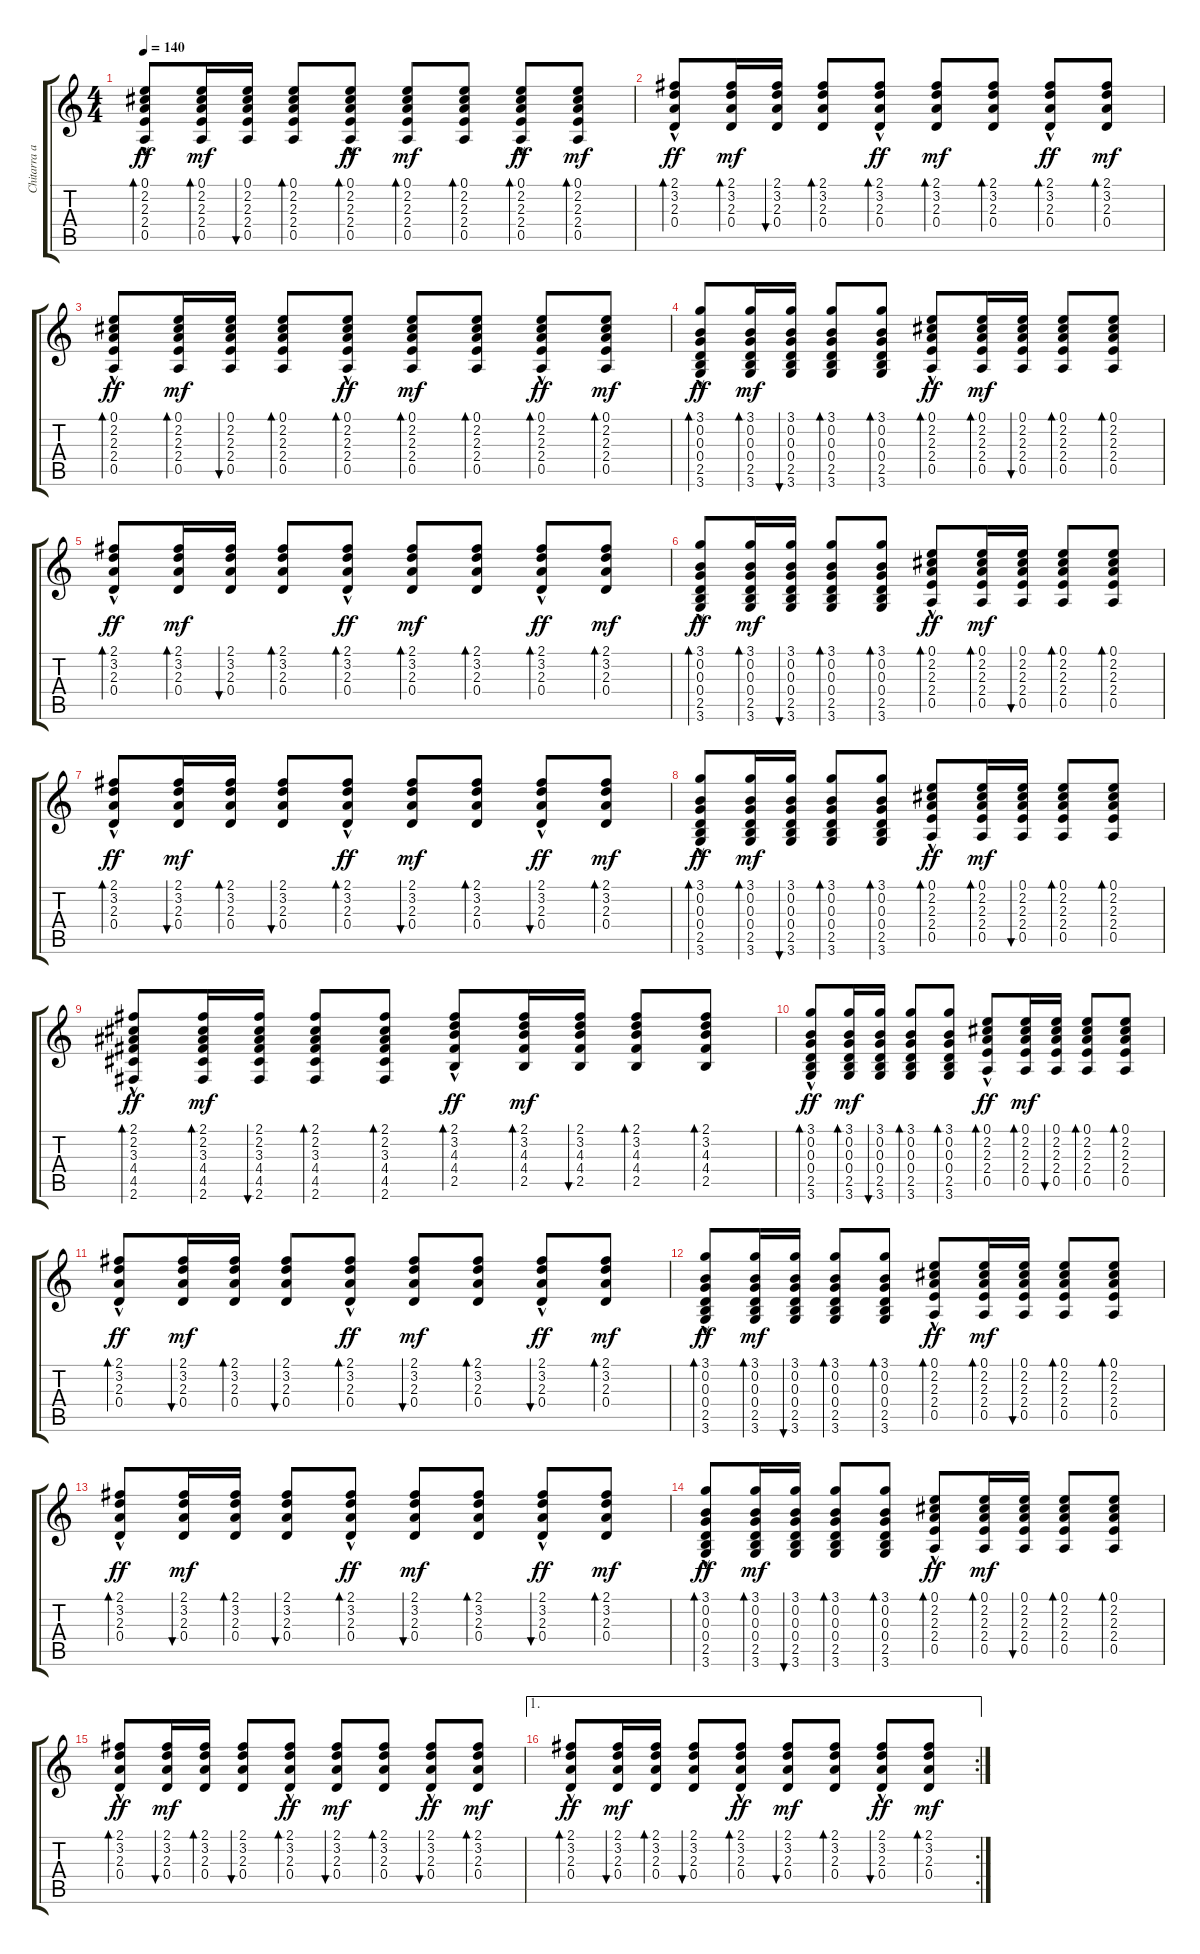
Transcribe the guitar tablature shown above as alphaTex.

\track ("Chitarra acustica 2" "Chitarra a") {instrument acousticguitarsteel}
\staff {score tabs}
\tuning (E4 B3 G3 D3 A2 E2) {hide}
\ts (4 4)
\tempo 140
\clef g2
\ks c
(0.1{hac} 2.2{hac} 2.3{hac} 2.4{hac} 0.5{hac}).8{bd 120 dy ff} (0.1 2.2 2.3 2.4 0.5).16{bd 60 dy mf} (0.1 2.2 2.3 2.4 0.5).16{bu 60} (0.1 2.2 2.3 2.4 0.5).8{bd 60} (0.1{hac} 2.2{hac} 2.3{hac} 2.4{hac} 0.5{hac}).8{bd 120 dy ff} (0.1 2.2 2.3 2.4 0.5).8{bd 60 dy mf} (0.1 2.2 2.3 2.4 0.5).8{bd 120} (0.1{hac} 2.2{hac} 2.3{hac} 2.4{hac} 0.5{hac}).8{bd 60 dy ff} (0.1 2.2 2.3 2.4 0.5).8{bd 120 dy mf} |
(2.1{hac} 3.2{hac} 2.3{hac} 0.4{hac}).8{bd 120 dy ff} (2.1 3.2 2.3 0.4).16{bd 60 dy mf} (2.1 3.2 2.3 0.4).16{bu 60} (2.1 3.2 2.3 0.4).8{bd 60} (2.1{hac} 3.2{hac} 2.3{hac} 0.4{hac}).8{bd 120 dy ff} (2.1 3.2 2.3 0.4).8{bd 60 dy mf} (2.1 3.2 2.3 0.4).8{bd 120} (2.1{hac} 3.2{hac} 2.3{hac} 0.4{hac}).8{bd 60 dy ff} (2.1 3.2 2.3 0.4).8{bd 120 dy mf} |
(0.1{hac} 2.2{hac} 2.3{hac} 2.4{hac} 0.5{hac}).8{bd 120 dy ff} (0.1 2.2 2.3 2.4 0.5).16{bd 60 dy mf} (0.1 2.2 2.3 2.4 0.5).16{bu 60} (0.1 2.2 2.3 2.4 0.5).8{bd 60} (0.1{hac} 2.2{hac} 2.3{hac} 2.4{hac} 0.5{hac}).8{bd 120 dy ff} (0.1 2.2 2.3 2.4 0.5).8{bd 60 dy mf} (0.1 2.2 2.3 2.4 0.5).8{bd 120} (0.1{hac} 2.2{hac} 2.3{hac} 2.4{hac} 0.5{hac}).8{bd 60 dy ff} (0.1 2.2 2.3 2.4 0.5).8{bd 120 dy mf} |
(3.1{hac} 0.2{hac} 0.3{hac} 0.4{hac} 2.5{hac} 3.6{hac}).8{bd 60 dy ff} (3.1 0.2 0.3 0.4 2.5 3.6).16{bd 60 dy mf} (3.1 0.2 0.3 0.4 2.5 3.6).16{bu 60} (3.1 0.2 0.3 0.4 2.5 3.6).8{bd 60} (3.1 0.2 0.3 0.4 2.5 3.6).8{bd 60} (0.1{hac} 2.2{hac} 2.3{hac} 2.4{hac} 0.5{hac}).8{bd 60 dy ff} (0.1 2.2 2.3 2.4 0.5).16{bd 60 dy mf} (0.1 2.2 2.3 2.4 0.5).16{bu 60} (0.1 2.2 2.3 2.4 0.5).8{bd 60} (0.1 2.2 2.3 2.4 0.5).8{bd 60} |
(2.1{hac} 3.2{hac} 2.3{hac} 0.4{hac}).8{bd 120 dy ff} (2.1 3.2 2.3 0.4).16{bd 60 dy mf} (2.1 3.2 2.3 0.4).16{bu 60} (2.1 3.2 2.3 0.4).8{bd 60} (2.1{hac} 3.2{hac} 2.3{hac} 0.4{hac}).8{bd 120 dy ff} (2.1 3.2 2.3 0.4).8{bd 60 dy mf} (2.1 3.2 2.3 0.4).8{bd 120} (2.1{hac} 3.2{hac} 2.3{hac} 0.4{hac}).8{bd 60 dy ff} (2.1 3.2 2.3 0.4).8{bd 120 dy mf} |
(3.1{hac} 0.2{hac} 0.3{hac} 0.4{hac} 2.5{hac} 3.6{hac}).8{bd 60 dy ff} (3.1 0.2 0.3 0.4 2.5 3.6).16{bd 60 dy mf} (3.1 0.2 0.3 0.4 2.5 3.6).16{bu 60} (3.1 0.2 0.3 0.4 2.5 3.6).8{bd 60} (3.1 0.2 0.3 0.4 2.5 3.6).8{bd 60} (0.1{hac} 2.2{hac} 2.3{hac} 2.4{hac} 0.5{hac}).8{bd 60 dy ff} (0.1 2.2 2.3 2.4 0.5).16{bd 60 dy mf} (0.1 2.2 2.3 2.4 0.5).16{bu 60} (0.1 2.2 2.3 2.4 0.5).8{bd 60} (0.1 2.2 2.3 2.4 0.5).8{bd 60} |
(2.1{hac} 3.2{hac} 2.3{hac} 0.4{hac}).8{bd 120 dy ff} (2.1 3.2 2.3 0.4).16{bu 120 dy mf} (2.1 3.2 2.3 0.4).16{bd 120} (2.1 3.2 2.3 0.4).8{bu 120} (2.1{hac} 3.2{hac} 2.3{hac} 0.4{hac}).8{bd 120 dy ff} (2.1 3.2 2.3 0.4).8{bu 120 dy mf} (2.1 3.2 2.3 0.4).8{bd 120} (2.1{hac} 3.2{hac} 2.3{hac} 0.4{hac}).8{bu 120 dy ff} (2.1 3.2 2.3 0.4).8{bd 120 dy mf} |
(3.1{hac} 0.2{hac} 0.3{hac} 0.4{hac} 2.5{hac} 3.6{hac}).8{bd 60 dy ff} (3.1 0.2 0.3 0.4 2.5 3.6).16{bd 60 dy mf} (3.1 0.2 0.3 0.4 2.5 3.6).16{bu 60} (3.1 0.2 0.3 0.4 2.5 3.6).8{bd 60} (3.1 0.2 0.3 0.4 2.5 3.6).8{bd 60} (0.1{hac} 2.2{hac} 2.3{hac} 2.4{hac} 0.5{hac}).8{bd 60 dy ff} (0.1 2.2 2.3 2.4 0.5).16{bd 60 dy mf} (0.1 2.2 2.3 2.4 0.5).16{bu 60} (0.1 2.2 2.3 2.4 0.5).8{bd 60} (0.1 2.2 2.3 2.4 0.5).8{bd 60} |
(2.1{hac} 2.2{hac} 3.3{hac} 4.4{hac} 4.5{hac} 2.6{hac}).8{bd 60 dy ff} (2.1 2.2 3.3 4.4 4.5 2.6).16{bd 60 dy mf} (2.1 2.2 3.3 4.4 4.5 2.6).16{bu 60} (2.1 2.2 3.3 4.4 4.5 2.6).8{bd 60} (2.1 2.2 3.3 4.4 4.5 2.6).8{bd 60} (2.1{hac} 3.2{hac} 4.3{hac} 4.4{hac} 2.5{hac}).8{bd 60 dy ff} (2.1 3.2 4.3 4.4 2.5).16{bd 60 dy mf} (2.1 3.2 4.3 4.4 2.5).16{bu 60} (2.1 3.2 4.3 4.4 2.5).8{bd 60} (2.1 3.2 4.3 4.4 2.5).8{bd 60} |
(3.1{hac} 0.2{hac} 0.3{hac} 0.4{hac} 2.5{hac} 3.6{hac}).8{bd 60 dy ff} (3.1 0.2 0.3 0.4 2.5 3.6).16{bd 60 dy mf} (3.1 0.2 0.3 0.4 2.5 3.6).16{bu 60} (3.1 0.2 0.3 0.4 2.5 3.6).8{bd 60} (3.1 0.2 0.3 0.4 2.5 3.6).8{bd 60} (0.1{hac} 2.2{hac} 2.3{hac} 2.4{hac} 0.5{hac}).8{bd 60 dy ff} (0.1 2.2 2.3 2.4 0.5).16{bd 60 dy mf} (0.1 2.2 2.3 2.4 0.5).16{bu 60} (0.1 2.2 2.3 2.4 0.5).8{bd 60} (0.1 2.2 2.3 2.4 0.5).8{bd 60} |
(2.1{hac} 3.2{hac} 2.3{hac} 0.4{hac}).8{bd 120 dy ff} (2.1 3.2 2.3 0.4).16{bu 120 dy mf} (2.1 3.2 2.3 0.4).16{bd 120} (2.1 3.2 2.3 0.4).8{bu 120} (2.1{hac} 3.2{hac} 2.3{hac} 0.4{hac}).8{bd 120 dy ff} (2.1 3.2 2.3 0.4).8{bu 120 dy mf} (2.1 3.2 2.3 0.4).8{bd 120} (2.1{hac} 3.2{hac} 2.3{hac} 0.4{hac}).8{bu 120 dy ff} (2.1 3.2 2.3 0.4).8{bd 120 dy mf} |
(3.1{hac} 0.2{hac} 0.3{hac} 0.4{hac} 2.5{hac} 3.6{hac}).8{bd 60 dy ff} (3.1 0.2 0.3 0.4 2.5 3.6).16{bd 60 dy mf} (3.1 0.2 0.3 0.4 2.5 3.6).16{bu 60} (3.1 0.2 0.3 0.4 2.5 3.6).8{bd 60} (3.1 0.2 0.3 0.4 2.5 3.6).8{bd 60} (0.1{hac} 2.2{hac} 2.3{hac} 2.4{hac} 0.5{hac}).8{bd 60 dy ff} (0.1 2.2 2.3 2.4 0.5).16{bd 60 dy mf} (0.1 2.2 2.3 2.4 0.5).16{bu 60} (0.1 2.2 2.3 2.4 0.5).8{bd 60} (0.1 2.2 2.3 2.4 0.5).8{bd 60} |
(2.1{hac} 3.2{hac} 2.3{hac} 0.4{hac}).8{bd 120 dy ff} (2.1 3.2 2.3 0.4).16{bu 120 dy mf} (2.1 3.2 2.3 0.4).16{bd 120} (2.1 3.2 2.3 0.4).8{bu 120} (2.1{hac} 3.2{hac} 2.3{hac} 0.4{hac}).8{bd 120 dy ff} (2.1 3.2 2.3 0.4).8{bu 120 dy mf} (2.1 3.2 2.3 0.4).8{bd 120} (2.1{hac} 3.2{hac} 2.3{hac} 0.4{hac}).8{bu 120 dy ff} (2.1 3.2 2.3 0.4).8{bd 120 dy mf} |
(3.1{hac} 0.2{hac} 0.3{hac} 0.4{hac} 2.5{hac} 3.6{hac}).8{bd 60 dy ff} (3.1 0.2 0.3 0.4 2.5 3.6).16{bd 60 dy mf} (3.1 0.2 0.3 0.4 2.5 3.6).16{bu 60} (3.1 0.2 0.3 0.4 2.5 3.6).8{bd 60} (3.1 0.2 0.3 0.4 2.5 3.6).8{bd 60} (0.1{hac} 2.2{hac} 2.3{hac} 2.4{hac} 0.5{hac}).8{bd 60 dy ff} (0.1 2.2 2.3 2.4 0.5).16{bd 60 dy mf} (0.1 2.2 2.3 2.4 0.5).16{bu 60} (0.1 2.2 2.3 2.4 0.5).8{bd 60} (0.1 2.2 2.3 2.4 0.5).8{bd 60} |
(2.1{hac} 3.2{hac} 2.3{hac} 0.4{hac}).8{bd 120 dy ff} (2.1 3.2 2.3 0.4).16{bu 120 dy mf} (2.1 3.2 2.3 0.4).16{bd 120} (2.1 3.2 2.3 0.4).8{bu 120} (2.1{hac} 3.2{hac} 2.3{hac} 0.4{hac}).8{bd 120 dy ff} (2.1 3.2 2.3 0.4).8{bu 120 dy mf} (2.1 3.2 2.3 0.4).8{bd 120} (2.1{hac} 3.2{hac} 2.3{hac} 0.4{hac}).8{bu 120 dy ff} (2.1 3.2 2.3 0.4).8{bd 120 dy mf} |
\ae 1
\rc 2
(2.1{hac} 3.2{hac} 2.3{hac} 0.4{hac}).8{bd 120 dy ff} (2.1 3.2 2.3 0.4).16{bu 120 dy mf} (2.1 3.2 2.3 0.4).16{bd 120} (2.1 3.2 2.3 0.4).8{bu 120} (2.1{hac} 3.2{hac} 2.3{hac} 0.4{hac}).8{bd 120 dy ff} (2.1 3.2 2.3 0.4).8{bu 120 dy mf} (2.1 3.2 2.3 0.4).8{bd 120} (2.1{hac} 3.2{hac} 2.3{hac} 0.4{hac}).8{bu 120 dy ff} (2.1 3.2 2.3 0.4).8{bd 120 dy mf}
